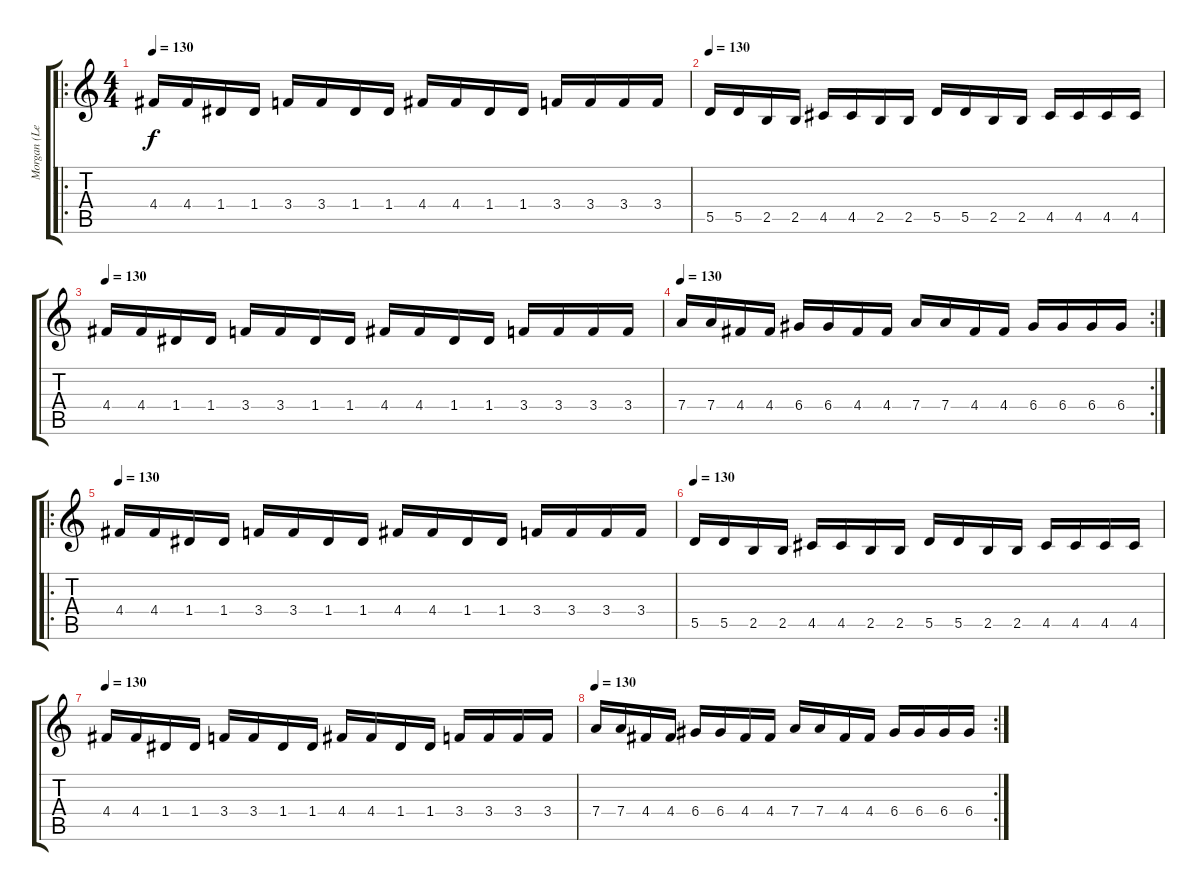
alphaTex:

\track ("Morgan (Lead)" "Morgan (Le") {instrument distortionguitar}
\staff {score tabs}
\tuning (E4 B3 G3 D3 A2 E2) {hide}
\ro
\ts (4 4)
\tempo 130
\clef g2
\ks c
4.4.16{dy f} 4.4.16 1.4.16 1.4.16 3.4.16 3.4.16 1.4.16 1.4.16 4.4.16 4.4.16 1.4.16 1.4.16 3.4.16 3.4.16 3.4.16 3.4.16 |
\tempo 130
5.5.16 5.5.16 2.5.16 2.5.16 4.5.16 4.5.16 2.5.16 2.5.16 5.5.16 5.5.16 2.5.16 2.5.16 4.5.16 4.5.16 4.5.16 4.5.16 |
\tempo 130
4.4.16 4.4.16 1.4.16 1.4.16 3.4.16 3.4.16 1.4.16 1.4.16 4.4.16 4.4.16 1.4.16 1.4.16 3.4.16 3.4.16 3.4.16 3.4.16 |
\rc 2
\tempo 130
7.4.16 7.4.16 4.4.16 4.4.16 6.4.16 6.4.16 4.4.16 4.4.16 7.4.16 7.4.16 4.4.16 4.4.16 6.4.16 6.4.16 6.4.16 6.4.16 |
\ro
\tempo 130
4.4.16 4.4.16 1.4.16 1.4.16 3.4.16 3.4.16 1.4.16 1.4.16 4.4.16 4.4.16 1.4.16 1.4.16 3.4.16 3.4.16 3.4.16 3.4.16 |
\tempo 130
5.5.16 5.5.16 2.5.16 2.5.16 4.5.16 4.5.16 2.5.16 2.5.16 5.5.16 5.5.16 2.5.16 2.5.16 4.5.16 4.5.16 4.5.16 4.5.16 |
\tempo 130
4.4.16 4.4.16 1.4.16 1.4.16 3.4.16 3.4.16 1.4.16 1.4.16 4.4.16 4.4.16 1.4.16 1.4.16 3.4.16 3.4.16 3.4.16 3.4.16 |
\rc 2
\tempo 130
7.4.16 7.4.16 4.4.16 4.4.16 6.4.16 6.4.16 4.4.16 4.4.16 7.4.16 7.4.16 4.4.16 4.4.16 6.4.16 6.4.16 6.4.16 6.4.16
